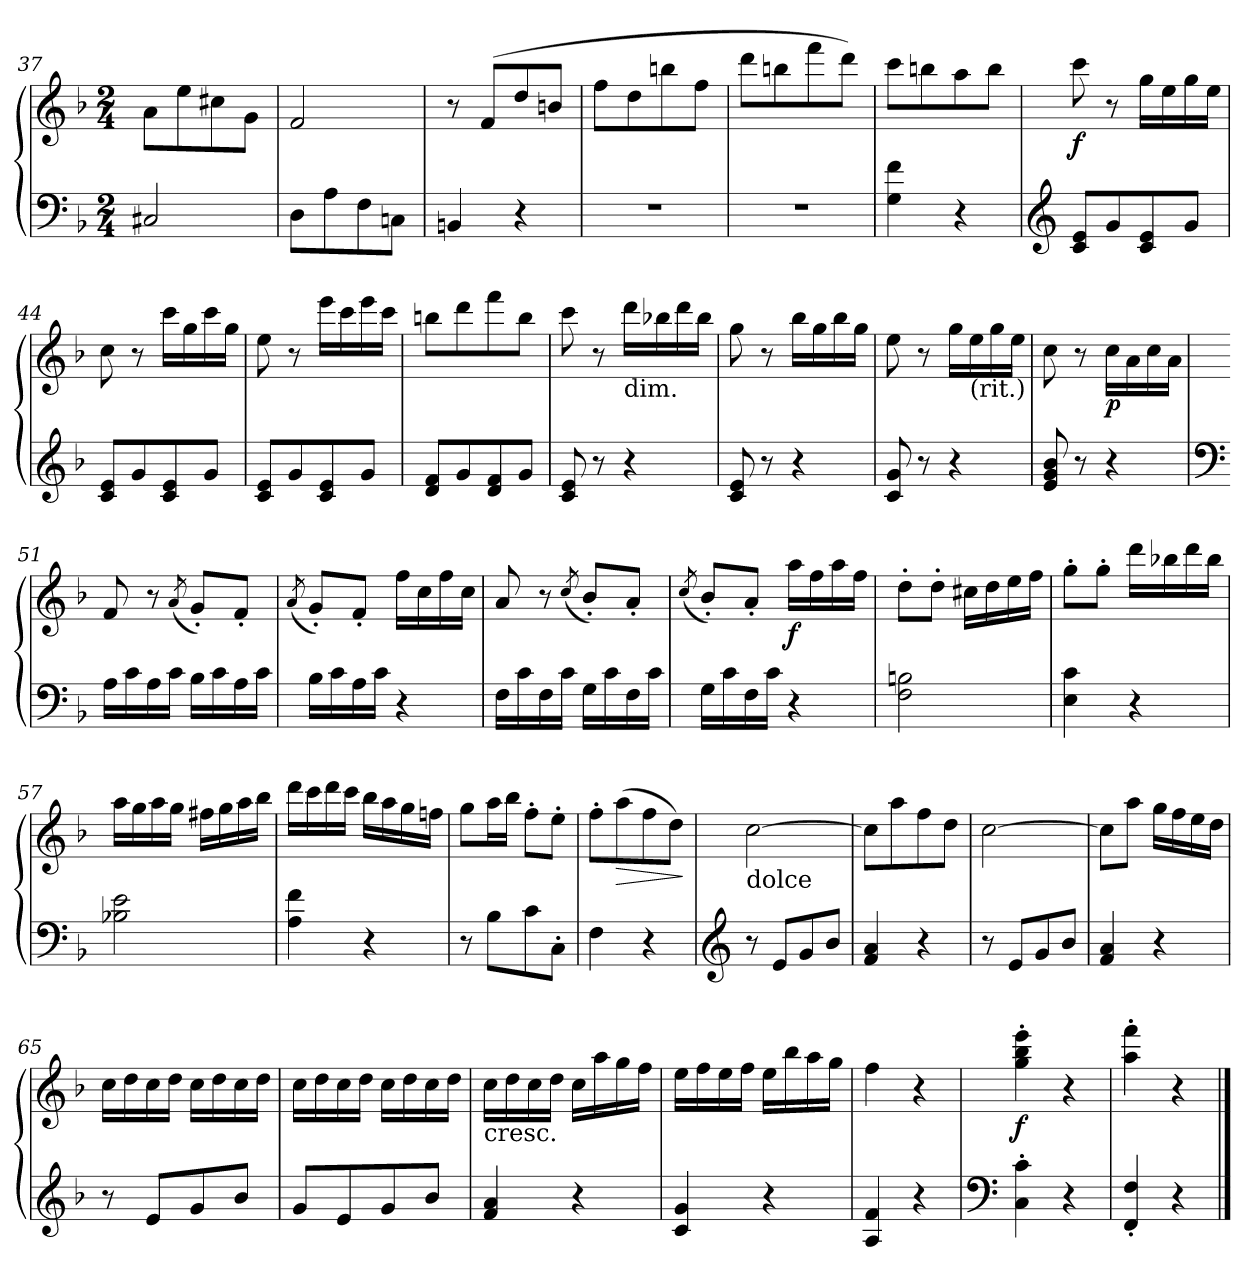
**kern	**kern	**dynam
*part1	*part1	*part1
*staff2	*staff1	*staff1/2
*clefF4	*clefG2	*
*k[b-]	*k[b-]	*
*M2/4	*M2/4	*
=37	=37	=37
2C#X/	8a\L	.
.	8ee\	.
.	8cc#X\	.
.	8g\J	.
=38	=38	=38
8D\L	2f/	.
8A\	.	.
8F\	.	.
8Cn\J	.	.
=39	=39	=39
4BBn/	8r	.
.	(>8f/L	.
4r	8dd/	.
.	8bn/J	.
=40	=40	=40
2rF	8ff\L	.
.	8dd\	.
.	8bbn\	.
.	8ff\J	.
=41	=41	=41
2rF	8ddd\L	.
.	8bbn\	.
.	8fff\	.
.	8ddd\J)	.
!!LO:LB:g=z
=42	=42	=42
4G\ 4f\	8ccc\L	.
.	8bbn\	.
4r	8aa\	.
.	8bb\J	.
=43	=43	=43
*clefG2	*	*
!	!	!LO:DY:b
8c/ 8e/L	8ccc\	f
8g/	8r	.
8c/ 8e/	16gg\LL	.
.	16ee\	.
8g/J	16gg\	.
.	16ee\JJ	.
=44	=44	=44
8c/ 8e/L	8cc\	.
8g/	8r	.
8c/ 8e/	16ccc\LL	.
.	16gg\	.
8g/J	16ccc\	.
.	16gg\JJ	.
=45	=45	=45
8c/ 8e/L	8ee\	.
8g/	8r	.
8c/ 8e/	16eee\LL	.
.	16ccc\	.
8g/J	16eee\	.
.	16ccc\JJ	.
=46	=46	=46
8d/ 8f/L	8bbn\L	.
8g/	8ddd\	.
8d/ 8f/	8fff\	.
8g/J	8bb\J	.
=47	=47	=47
8c/ 8e/	8ccc\	.
8r	8r	.
!	!LO:TX:b:t=dim.	!
4r	16ddd\LL	.
.	16bb-X\	.
.	16ddd\	.
.	16bb-\JJ	.
!!LO:LB:g=z
=48	=48	=48
8c/ 8e/	8gg\	.
8r	8r	.
4r	16bb-\LL	.
.	16gg\	.
.	16bb-\	.
.	16gg\JJ	.
=49	=49	=49
8c/ 8g/	8ee\	.
8r	8r	.
4r	16gg\LL	.
!	!LO:TX:b:t=(rit.)	!
.	16ee\	.
.	16gg\	.
.	16ee\JJ	.
=50	=50	=50
8e/ 8g/ 8b-/	8cc\	.
8r	8r	.
!	!	!LO:DY:b
4r	16cc\LL	p
.	16a\	.
.	16cc\	.
.	16a\JJ	.
=51	=51	=51
*clefF4	*	*
16A\LL	8f/	.
16c\	.	.
16A\	8r	.
16c\JJ	.	.
.	(<8qa/	.
16B-\LL	8g'/L)	.
16c\	.	.
16A\	8f'/J	.
16c\JJ	.	.
=52	=52	=52
.	(<8qa/	.
16B-\LL	8g'/L)	.
16c\	.	.
16A\	8f'/J	.
16c\JJ	.	.
4r	16ff\LL	.
.	16cc\	.
.	16ff\	.
.	16cc\JJ	.
=53	=53	=53
16F\LL	8a/	.
16c\	.	.
16F\	8r	.
16c\JJ	.	.
.	(<8qcc/	.
16G\LL	8b-'/L)	.
16c\	.	.
16F\	8a'/J	.
16c\JJ	.	.
!!LO:LB:g=z
=54	=54	=54
.	(<8qcc/	.
16G\LL	8b-'/L)	.
16c\	.	.
16F\	8a'/J	.
16c\JJ	.	.
!	!	!LO:DY:b
4r	16aa\LL	f
.	16ff\	.
.	16aa\	.
.	16ff\JJ	.
=55	=55	=55
2F\ 2Bn\	8dd'\L	.
.	8dd'\J	.
.	16cc#X\LL	.
.	16dd\	.
.	16ee\	.
.	16ff\JJ	.
=56	=56	=56
4E\ 4c\	8gg'\L	.
.	8gg'\J	.
4r	16ddd\LL	.
.	16bb-X\	.
.	16ddd\	.
.	16bb-\JJ	.
=57	=57	=57
2B-X\ 2e\	16aa\LL	.
.	16gg\	.
.	16aa\	.
.	16gg\JJ	.
.	16ff#X\LL	.
.	16gg\	.
.	16aa\	.
.	16bb-\JJ	.
=58	=58	=58
4A\ 4f\	16ddd\LL	.
.	16ccc\	.
.	16ddd\	.
.	16ccc\JJ	.
4r	16bb-\LL	.
.	16aa\	.
.	16gg\	.
.	16ffn\JJ	.
!!LO:LB:g=z
=59	=59	=59
8r	8gg\L	.
8B-\L	16aa\L	.
.	16bb-\JJ	.
8c\	8ff'\L	.
8C'\J	8ee'\J	.
=60	=60	=60
4F\	8ff'\L	.
!	!	!LO:HP:b
.	(>8aa\	>
4r	8ff\	.
.	8dd\J)	.
.	.	]
=61	=61	=61
*clefG2	*	*
!	!LO:TX:b:t=dolce	!
8r	[2cc\	.
8e/L	.	.
8g/	.	.
8b-/J	.	.
=62	=62	=62
4f/ 4a/	8cc\L]	.
.	8aa\	.
4r	8ff\	.
.	8dd\J	.
=63	=63	=63
8r	[2cc\	.
8e/L	.	.
8g/	.	.
8b-/J	.	.
=64	=64	=64
4f/ 4a/	8cc\L]	.
.	8aa\J	.
4r	16gg\LL	.
.	16ff\	.
.	16ee\	.
.	16dd\JJ	.
=65	=65	=65
8r	16cc\LL	.
.	16dd\	.
8e/L	16cc\	.
.	16dd\JJ	.
8g/	16cc\LL	.
.	16dd\	.
8b-/J	16cc\	.
.	16dd\JJ	.
=66	=66	=66
8g/L	16cc\LL	.
.	16dd\	.
8e/	16cc\	.
.	16dd\JJ	.
8g/	16cc\LL	.
.	16dd\	.
8b-/J	16cc\	.
.	16dd\JJ	.
!!LO:PB:g=z
=67	=67	=67
!	!LO:TX:b:t=cresc.	!
4f/ 4a/	16cc\LL	.
.	16dd\	.
.	16cc\	.
.	16dd\JJ	.
4r	16cc\LL	.
.	16aa\	.
.	16gg\	.
.	16ff\JJ	.
=68	=68	=68
4c/ 4g/	16ee\LL	.
.	16ff\	.
.	16ee\	.
.	16ff\JJ	.
4r	16ee\LL	.
.	16bb-\	.
.	16aa\	.
.	16gg\JJ	.
=69	=69	=69
4A/ 4f/	4ff\	.
4r	4r	.
=70	=70	=70
*clefF4	*	*
!	!	!LO:DY:b
4C\' 4c\'	4gg\' 4bb-\' 4eee\'	f
4r	4r	.
=71	=71	=71
4FF/' 4F/'	4aa\' 4fff\'	.
4r	4r	.
==	==	==
*-	*-	*-
